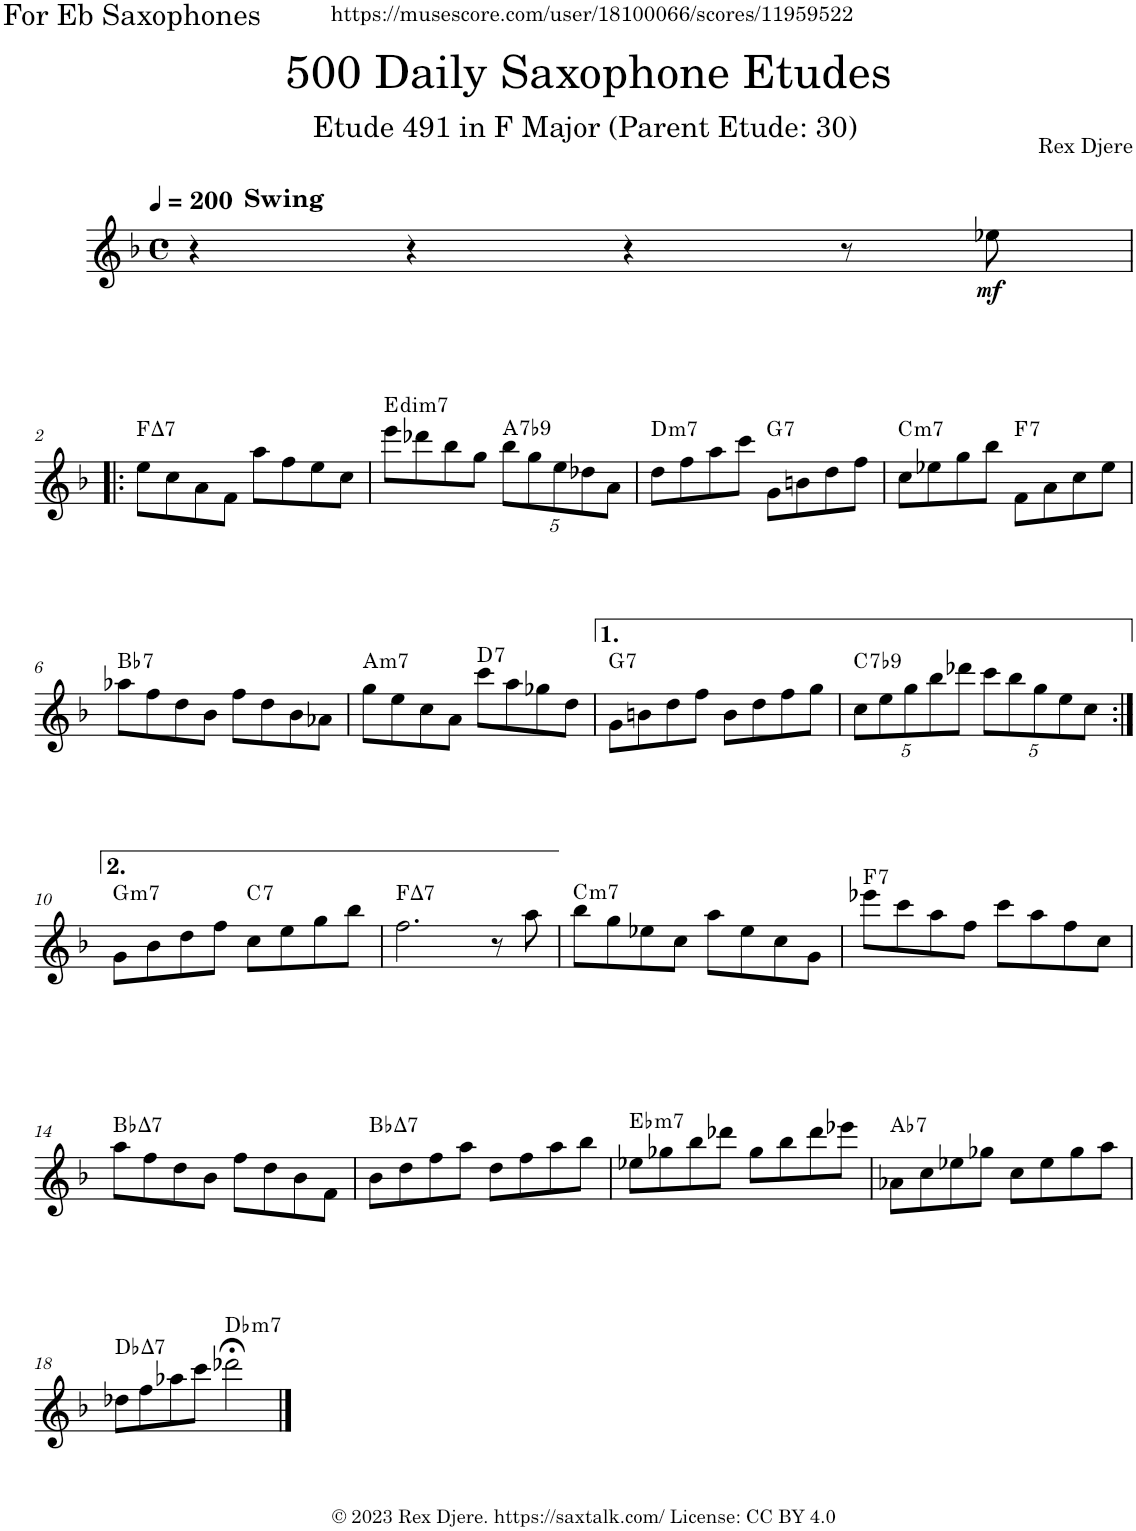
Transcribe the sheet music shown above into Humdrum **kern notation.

**kern	**dynam	**harte
*part1	*part1	*part1
*staff1	*staff1	*
*I"Alto Saxophone	*	*
*I'A. Sax.	*	*
*clefG2	*	*
*Trd5c9	*	*
*k[b-]	*	*
*M4/4	*	*
*met(c)	*	*
*MM200	*	*
=1	=1	=1
!LO:TX:a:B:t=Swing	!	!
4r	.	.
4r	.	.
4r	.	.
8r	.	.
!	!LO:DY:b	!
8ee-X\	mf	.
!!LO:LB:g=z
=2!|:	=2!|:	=2!|:
!	!	!LO:H:kt=7
8ee\L	.	F:maj7
8cc\	.	.
8a\	.	.
8f\J	.	.
8aa\L	.	.
8ff\	.	.
8ee\	.	.
8cc\J	.	.
=3	=3	=3
!	!	!LO:H:kt=dim7
8eee\L	.	E:dim7
8ddd-X\	.	.
8bb-\	.	.
8gg\J	.	.
*Xbrackettup	*	*
!	!	!LO:H:kt=7
10bb-\L	.	A:7(b9)
10gg\	.	.
10ee\	.	.
10dd-X\	.	.
10a\J	.	.
=4	=4	=4
!	!	!LO:H:kt=m7
8dd\L	.	D:min7
8ff\	.	.
8aa\	.	.
8ccc\J	.	.
!	!	!LO:H:kt=7
8g\L	.	G:7
8bn\	.	.
8dd\	.	.
8ff\J	.	.
=5	=5	=5
!	!	!LO:H:kt=m7
8cc\L	.	C:min7
8ee-X\	.	.
8gg\	.	.
8bb-\J	.	.
!	!	!LO:H:kt=7
8f\L	.	F:7
8a\	.	.
8cc\	.	.
8ee-\J	.	.
!!LO:LB:g=z
=6	=6	=6
!	!	!LO:H:kt=7
8aa-X\L	.	Bb:7
8ff\	.	.
8dd\	.	.
8b-\J	.	.
8ff\L	.	.
8dd\	.	.
8b-\	.	.
8a-X\J	.	.
=7	=7	=7
!	!	!LO:H:kt=m7
8gg\L	.	A:min7
8ee\	.	.
8cc\	.	.
8a\J	.	.
!	!	!LO:H:kt=7
8ccc\L	.	D:7
8aa\	.	.
8gg-X\	.	.
8dd\J	.	.
=8	=8	=8
!	!	!LO:H:kt=7
8g\L	.	G:7
8bn\	.	.
8dd\	.	.
8ff\J	.	.
8b\L	.	.
8dd\	.	.
8ff\	.	.
8gg\J	.	.
=9	=9	=9
!	!	!LO:H:kt=7
10cc\L	.	C:7(b9)
10ee\	.	.
10gg\	.	.
10bb-\	.	.
10ddd-X\J	.	.
10ccc\L	.	.
10bb-\	.	.
10gg\	.	.
10ee\	.	.
10cc\J	.	.
!!LO:LB:g=z
=10:|!	=10:|!	=10:|!
!	!	!LO:H:kt=m7
8g\L	.	G:min7
8b-\	.	.
8dd\	.	.
8ff\J	.	.
!	!	!LO:H:kt=7
8cc\L	.	C:7
8ee\	.	.
8gg\	.	.
8bb-\J	.	.
=11	=11	=11
!	!	!LO:H:kt=7
2.ff\	.	F:maj7
8r	.	.
8aa\	.	.
=12	=12	=12
!	!	!LO:H:kt=m7
8bb-\L	.	C:min7
8gg\	.	.
8ee-X\	.	.
8cc\J	.	.
8aa\L	.	.
8ee-\	.	.
8cc\	.	.
8g\J	.	.
=13	=13	=13
!	!	!LO:H:kt=7
8eee-X\L	.	F:7
8ccc\	.	.
8aa\	.	.
8ff\J	.	.
8ccc\L	.	.
8aa\	.	.
8ff\	.	.
8cc\J	.	.
!!LO:LB:g=z
=14	=14	=14
!	!	!LO:H:kt=7
8aa\L	.	Bb:maj7
8ff\	.	.
8dd\	.	.
8b-\J	.	.
8ff\L	.	.
8dd\	.	.
8b-\	.	.
8f\J	.	.
=15	=15	=15
!	!	!LO:H:kt=7
8b-\L	.	Bb:maj7
8dd\	.	.
8ff\	.	.
8aa\J	.	.
8dd\L	.	.
8ff\	.	.
8aa\	.	.
8bb-\J	.	.
=16	=16	=16
!	!	!LO:H:kt=m7
8ee-X\L	.	Eb:min7
8gg-X\	.	.
8bb-\	.	.
8ddd-X\J	.	.
8gg-\L	.	.
8bb-\	.	.
8ddd-\	.	.
8eee-X\J	.	.
=17	=17	=17
!	!	!LO:H:kt=7
8a-X\L	.	Ab:7
8cc\	.	.
8ee-X\	.	.
8gg-X\J	.	.
8cc\L	.	.
8ee-\	.	.
8gg-\	.	.
8aa\J	.	.
!!LO:LB:g=z
=18	=18	=18
!	!	!LO:H:kt=7
8dd-X\L	.	Db:maj7
8ff\	.	.
8aa-X\	.	.
8ccc\J	.	.
!	!	!LO:H:kt=m7
2ddd-X;<\	.	Db:min7
==	==	==
*-	*-	*-
